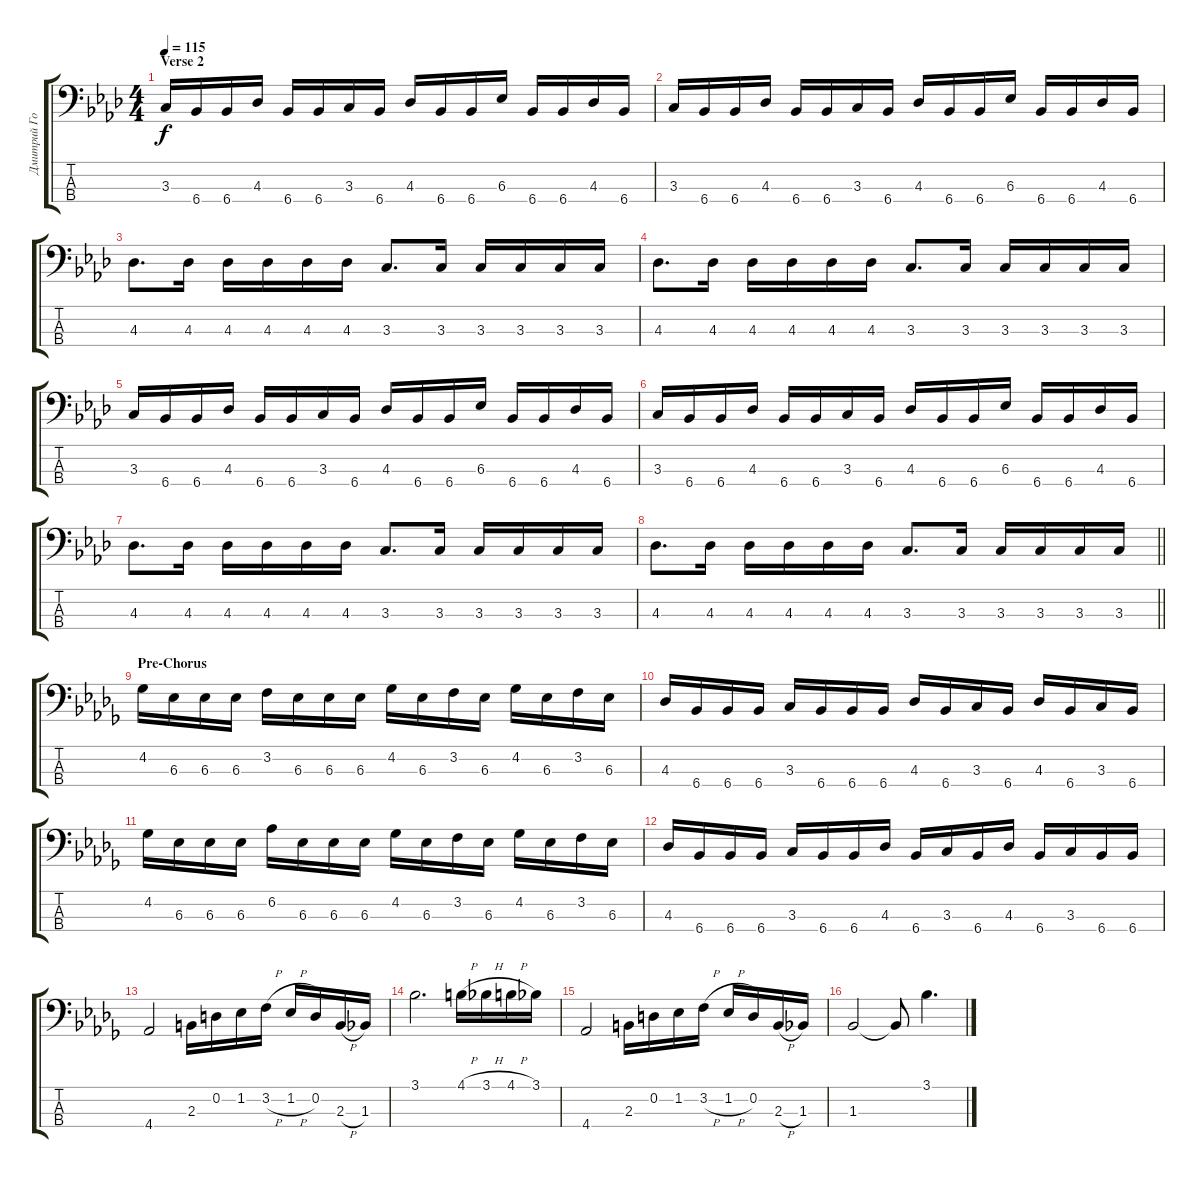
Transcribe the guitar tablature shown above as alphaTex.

\track ("Дмитрий Голяшев" "Дмитрий Го") {instrument electricbasspick}
\staff {score tabs}
\tuning (G2 D2 A1 E1) {hide}
\ts (4 4)
\section ("" "Verse 2")
\tempo 115
\clef f4
\ks ab
3.3.16{dy f} 6.4.16 6.4.16 4.3.16 6.4.16 6.4.16 3.3.16 6.4.16 4.3.16 6.4.16 6.4.16 6.3.16 6.4.16 6.4.16 4.3.16 6.4.16 |
3.3.16 6.4.16 6.4.16 4.3.16 6.4.16 6.4.16 3.3.16 6.4.16 4.3.16 6.4.16 6.4.16 6.3.16 6.4.16 6.4.16 4.3.16 6.4.16 |
4.3.8{d} 4.3.16 4.3.16 4.3.16 4.3.16 4.3.16 3.3.8{d} 3.3.16 3.3.16 3.3.16 3.3.16 3.3.16 |
4.3.8{d} 4.3.16 4.3.16 4.3.16 4.3.16 4.3.16 3.3.8{d} 3.3.16 3.3.16 3.3.16 3.3.16 3.3.16 |
3.3.16 6.4.16 6.4.16 4.3.16 6.4.16 6.4.16 3.3.16 6.4.16 4.3.16 6.4.16 6.4.16 6.3.16 6.4.16 6.4.16 4.3.16 6.4.16 |
3.3.16 6.4.16 6.4.16 4.3.16 6.4.16 6.4.16 3.3.16 6.4.16 4.3.16 6.4.16 6.4.16 6.3.16 6.4.16 6.4.16 4.3.16 6.4.16 |
4.3.8{d} 4.3.16 4.3.16 4.3.16 4.3.16 4.3.16 3.3.8{d} 3.3.16 3.3.16 3.3.16 3.3.16 3.3.16 |
\barLineRight lightlight
4.3.8{d} 4.3.16 4.3.16 4.3.16 4.3.16 4.3.16 3.3.8{d} 3.3.16 3.3.16 3.3.16 3.3.16 3.3.16 |
\section ("" "Pre-Chorus")
\ks db
4.2.16 6.3.16 6.3.16 6.3.16 3.2.16 6.3.16 6.3.16 6.3.16 4.2.16 6.3.16 3.2.16 6.3.16 4.2.16 6.3.16 3.2.16 6.3.16 |
4.3.16 6.4.16 6.4.16 6.4.16 3.3.16 6.4.16 6.4.16 6.4.16 4.3.16 6.4.16 3.3.16 6.4.16 4.3.16 6.4.16 3.3.16 6.4.16 |
4.2.16 6.3.16 6.3.16 6.3.16 6.2.16 6.3.16 6.3.16 6.3.16 4.2.16 6.3.16 3.2.16 6.3.16 4.2.16 6.3.16 3.2.16 6.3.16 |
4.3.16 6.4.16 6.4.16 6.4.16 3.3.16 6.4.16 6.4.16 4.3.16 6.4.16 3.3.16 6.4.16 4.3.16 6.4.16 3.3.16 6.4.16 6.4.16 |
4.4.2 2.3.16 0.2.16 1.2.16 3.2{h}.16 1.2{h}.16 0.2.16 2.3{h}.16 1.3.16 |
3.1.2{d} 4.1{h}.16 3.1{h}.16 4.1{h}.16 3.1.16 |
4.4.2 2.3.16 0.2.16 1.2.16 3.2{h}.16 1.2{h}.16 0.2.16 2.3{h}.16 1.3.16 |
1.3.2 1.3{t}.8 3.1.4{d}
